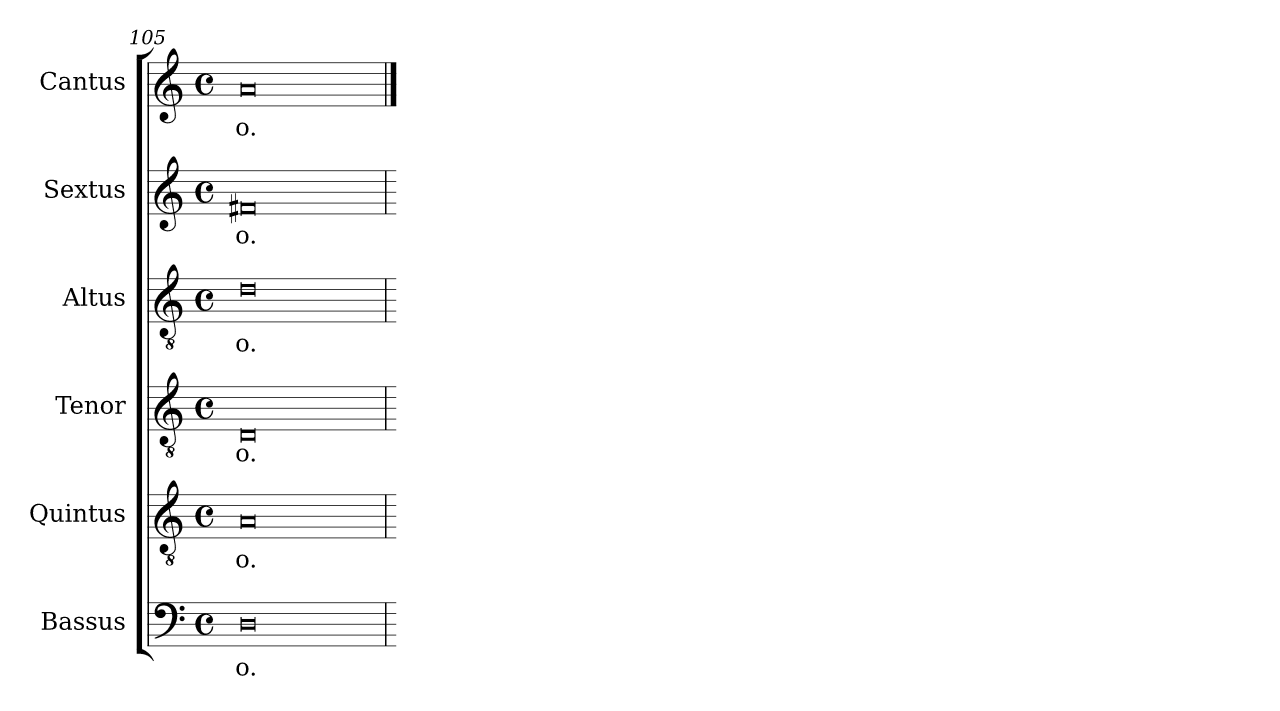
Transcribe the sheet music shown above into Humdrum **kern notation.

**kern	**text	**kern	**text	**kern	**text	**kern	**text	**kern	**text	**kern	**text
*part6	*part6	*part5	*part5	*part4	*part4	*part3	*part3	*part2	*part2	*part1	*part1
*staff6	*staff6	*staff5	*staff5	*staff4	*staff4	*staff3	*staff3	*staff2	*staff2	*staff1	*staff1
*I"Bassus	*	*I"Quintus	*	*I"Tenor	*	*I"Altus	*	*I"Sextus	*	*I"Cantus	*
*clefF4	*	*clefGv2	*	*clefGv2	*	*clefGv2	*	*clefG2	*	*clefG2	*
*k[]	*	*	*	*	*	*	*	*	*	*	*
*C:	*	*	*	*	*	*	*	*	*	*	*
*M4/4	*	*M4/4	*	*M4/4	*	*M4/4	*	*M4/4	*	*M4/4	*
*met(c)	*	*met(c)	*	*met(c)	*	*met(c)	*	*met(c)	*	*met(c)	*
=105	=105	=105	=105	=105	=105	=105	=105	=105	=105	=105	=105
!	!LO:LY:b:cj	!	!LO:LY:b:cj	!	!LO:LY:b:cj	!	!LO:LY:b:cj	!	!LO:LY:b:cj	!	!LO:LY:b:cj
0D	o.	0A	-o.	0D	o.	0d	o.	0f#X	-o.	0a	o.
=	==	=	==	=	==	=	==	=	==	==	==
*-	*-	*-	*-	*-	*-	*-	*-	*-	*-	*-	*-
